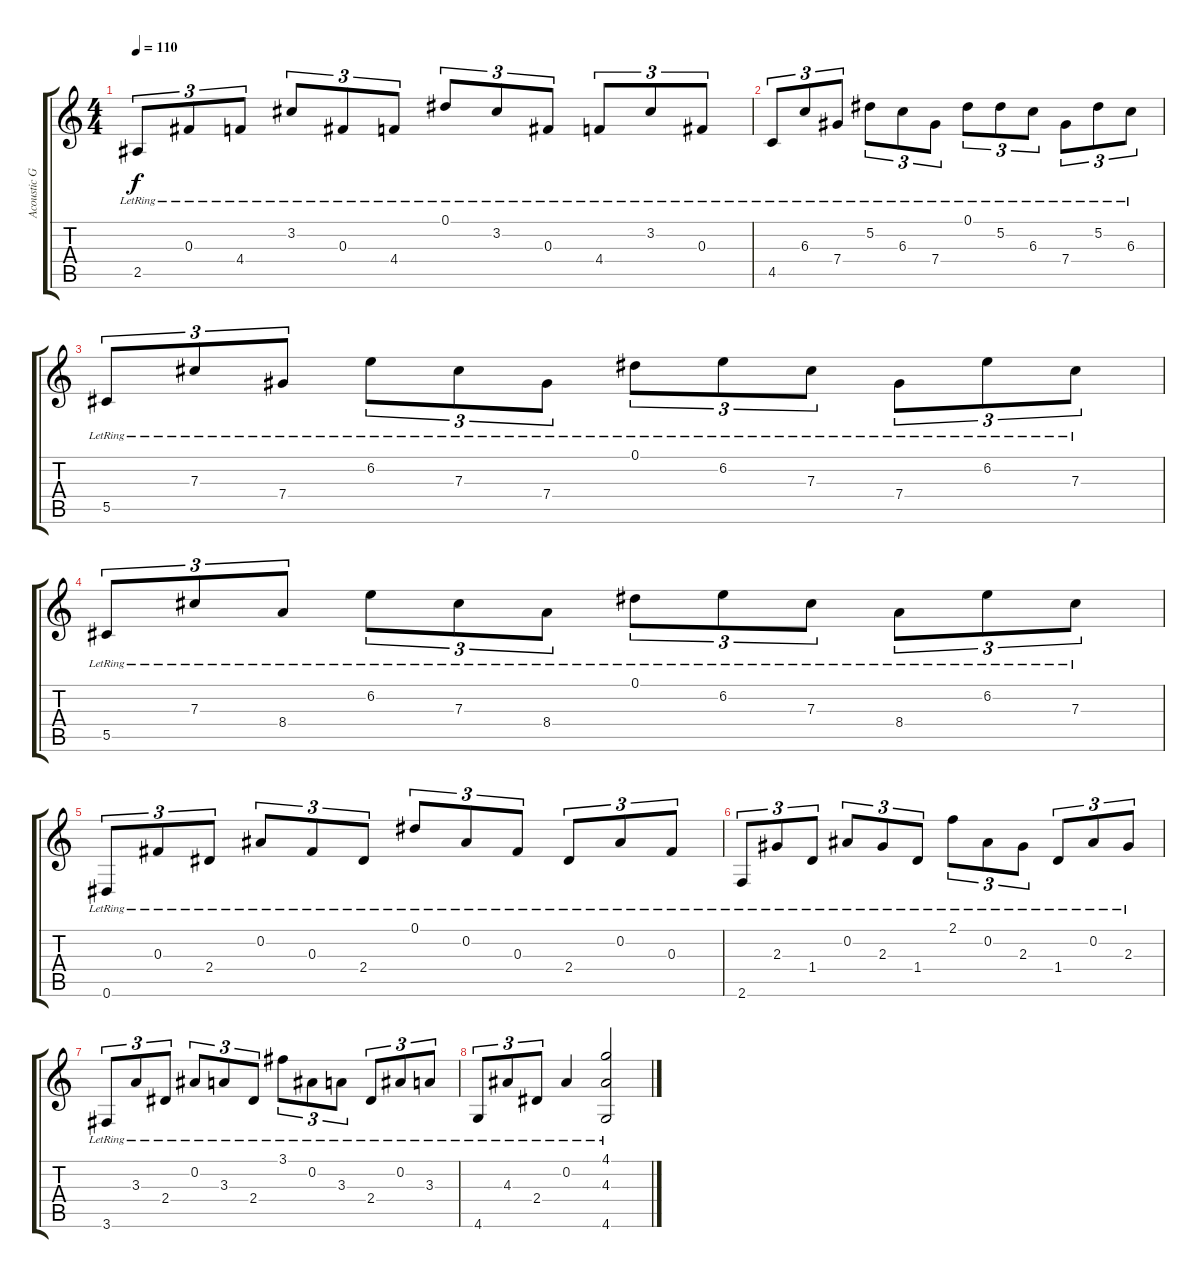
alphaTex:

\track ("Acoustic Guitar" "Acoustic G") {instrument acousticguitarsteel}
\staff {score tabs}
\tuning (Eb4 Bb3 Gb3 Db3 Ab2 Eb2) {hide}
\ts (4 4)
\tempo 110
\clef g2
\ks c
2.5{lr}.8{tu (3 2) dy f} 0.3{lr}.8{tu (3 2)} 4.4{lr}.8{tu (3 2)} 3.2{lr}.8{tu (3 2)} 0.3{lr}.8{tu (3 2)} 4.4{lr}.8{tu (3 2)} 0.1{lr}.8{tu (3 2)} 3.2{lr}.8{tu (3 2)} 0.3{lr}.8{tu (3 2)} 4.4{lr}.8{tu (3 2)} 3.2{lr}.8{tu (3 2)} 0.3{lr}.8{tu (3 2)} |
4.5{lr}.8{tu (3 2)} 6.3{lr}.8{tu (3 2)} 7.4{lr}.8{tu (3 2)} 5.2{lr}.8{tu (3 2)} 6.3{lr}.8{tu (3 2)} 7.4{lr}.8{tu (3 2)} 0.1{lr}.8{tu (3 2)} 5.2{lr}.8{tu (3 2)} 6.3{lr}.8{tu (3 2)} 7.4{lr}.8{tu (3 2)} 5.2{lr}.8{tu (3 2)} 6.3{lr}.8{tu (3 2)} |
5.5{lr}.8{tu (3 2)} 7.3{lr}.8{tu (3 2)} 7.4{lr}.8{tu (3 2)} 6.2{lr}.8{tu (3 2)} 7.3{lr}.8{tu (3 2)} 7.4{lr}.8{tu (3 2)} 0.1{lr}.8{tu (3 2)} 6.2{lr}.8{tu (3 2)} 7.3{lr}.8{tu (3 2)} 7.4{lr}.8{tu (3 2)} 6.2{lr}.8{tu (3 2)} 7.3{lr}.8{tu (3 2)} |
5.5{lr}.8{tu (3 2)} 7.3{lr}.8{tu (3 2)} 8.4{lr}.8{tu (3 2)} 6.2{lr}.8{tu (3 2)} 7.3{lr}.8{tu (3 2)} 8.4{lr}.8{tu (3 2)} 0.1{lr}.8{tu (3 2)} 6.2{lr}.8{tu (3 2)} 7.3{lr}.8{tu (3 2)} 8.4{lr}.8{tu (3 2)} 6.2{lr}.8{tu (3 2)} 7.3{lr}.8{tu (3 2)} |
0.6{lr}.8{tu (3 2)} 0.3{lr}.8{tu (3 2)} 2.4{lr}.8{tu (3 2)} 0.2{lr}.8{tu (3 2)} 0.3{lr}.8{tu (3 2)} 2.4{lr}.8{tu (3 2)} 0.1{lr}.8{tu (3 2)} 0.2{lr}.8{tu (3 2)} 0.3{lr}.8{tu (3 2)} 2.4{lr}.8{tu (3 2)} 0.2{lr}.8{tu (3 2)} 0.3{lr}.8{tu (3 2)} |
2.6{lr}.8{tu (3 2)} 2.3{lr}.8{tu (3 2)} 1.4{lr}.8{tu (3 2)} 0.2{lr}.8{tu (3 2)} 2.3{lr}.8{tu (3 2)} 1.4{lr}.8{tu (3 2)} 2.1{lr}.8{tu (3 2)} 0.2{lr}.8{tu (3 2)} 2.3{lr}.8{tu (3 2)} 1.4{lr}.8{tu (3 2)} 0.2{lr}.8{tu (3 2)} 2.3{lr}.8{tu (3 2)} |
3.6{lr}.8{tu (3 2)} 3.3{lr}.8{tu (3 2)} 2.4{lr}.8{tu (3 2)} 0.2{lr}.8{tu (3 2)} 3.3{lr}.8{tu (3 2)} 2.4{lr}.8{tu (3 2)} 3.1{lr}.8{tu (3 2)} 0.2{lr}.8{tu (3 2)} 3.3{lr}.8{tu (3 2)} 2.4{lr}.8{tu (3 2)} 0.2{lr}.8{tu (3 2)} 3.3{lr}.8{tu (3 2)} |
4.6{lr}.8{tu (3 2)} 4.3{lr}.8{tu (3 2)} 2.4{lr}.8{tu (3 2)} 0.2{lr}.4 (4.1{lr} 4.3{lr} 4.6).2
